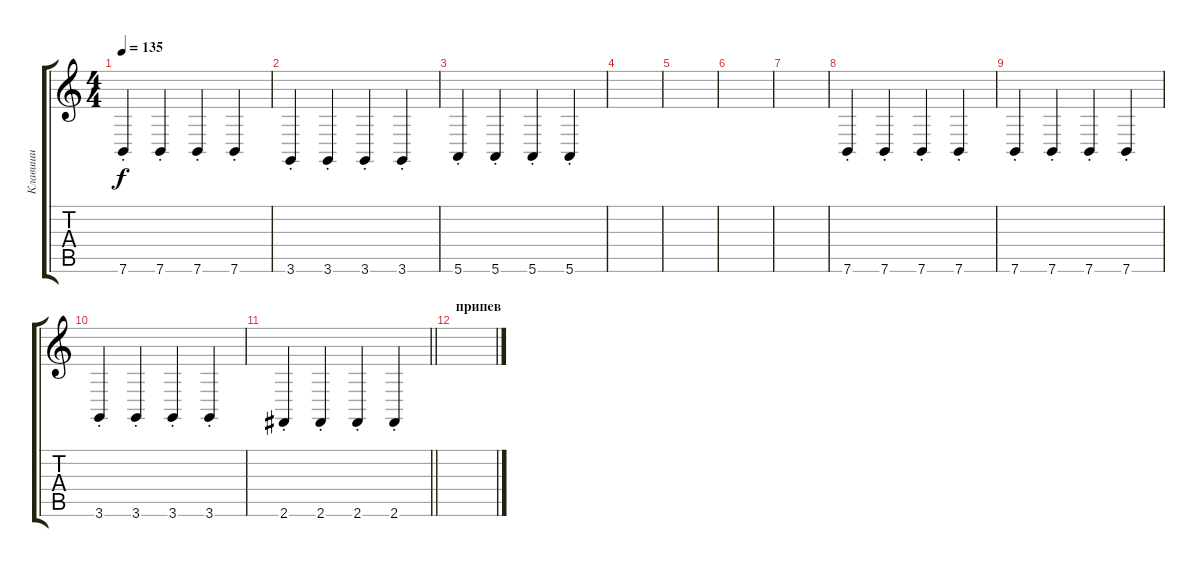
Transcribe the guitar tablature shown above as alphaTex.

\track ("Клавиши" "Клавиши") {instrument lead8bassandlead}
\staff {score tabs}
\tuning (E4 B3 G3 D3 A2 E2) {hide}
\ts (4 4)
\tempo 135
\clef g2
\ks c
7.6{st}.4{dy f} 7.6{st}.4 7.6{st}.4 7.6{st}.4 |
3.6{st}.4 3.6{st}.4 3.6{st}.4 3.6{st}.4 |
5.6{st}.4 5.6{st}.4 5.6{st}.4 5.6{st}.4 |
|
|
|
|
7.6{st}.4 7.6{st}.4 7.6{st}.4 7.6{st}.4 |
7.6{st}.4 7.6{st}.4 7.6{st}.4 7.6{st}.4 |
3.6{st}.4 3.6{st}.4 3.6{st}.4 3.6{st}.4 |
\barLineRight lightlight
2.6{st}.4 2.6{st}.4 2.6{st}.4 2.6{st}.4 |
\section ("" "припев")
